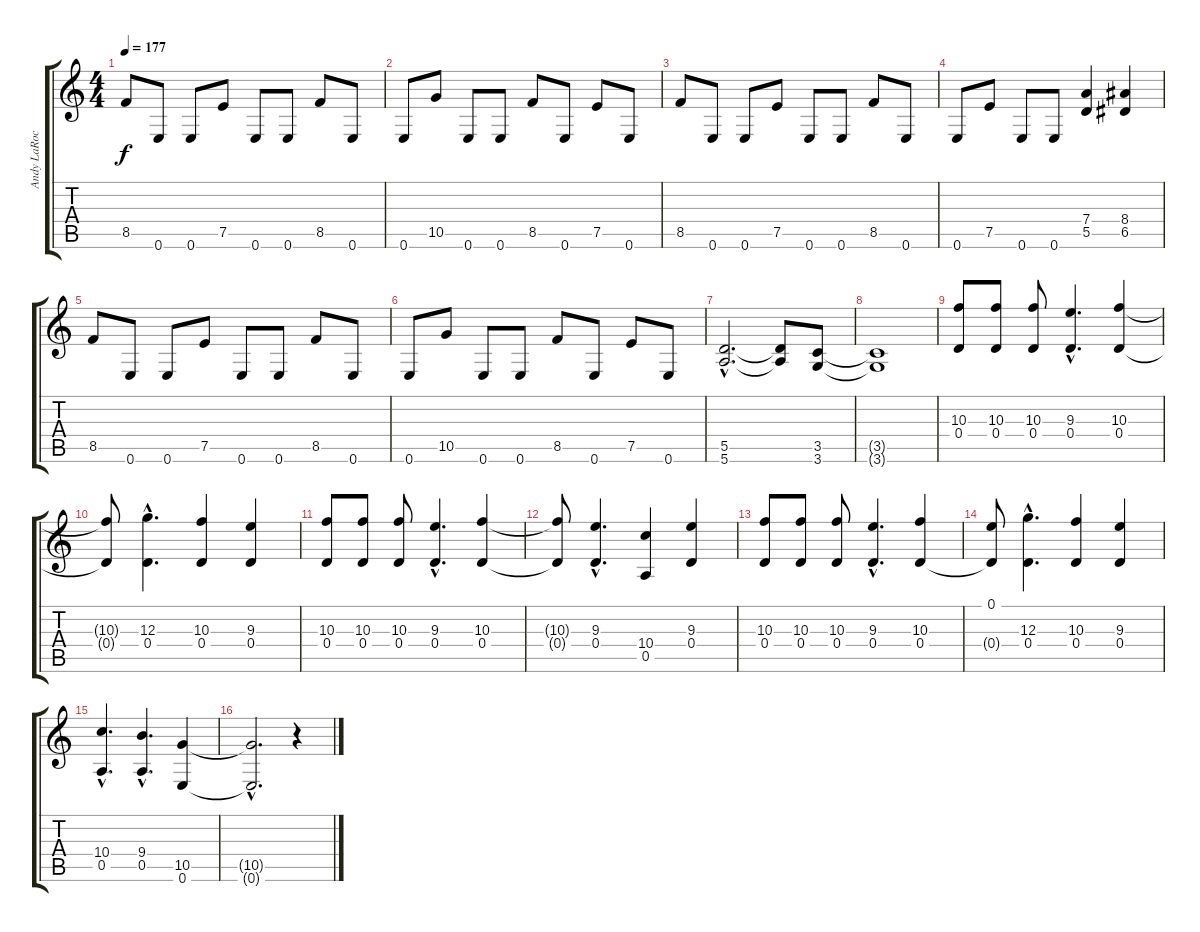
\track ("Andy LaRocque" "Andy LaRoc") {instrument distortionguitar}
\staff {score tabs}
\tuning (E4 B3 G3 D3 A2 E2) {hide}
\ts (4 4)
\tempo 177
\clef g2
\ks c
8.5.8{dy f} 0.6.8 0.6.8 7.5.8 0.6.8 0.6.8 8.5.8 0.6.8 |
0.6.8 10.5.8 0.6.8 0.6.8 8.5.8 0.6.8 7.5.8 0.6.8 |
8.5.8 0.6.8 0.6.8 7.5.8 0.6.8 0.6.8 8.5.8 0.6.8 |
0.6.8 7.5.8 0.6.8 0.6.8 (7.4 5.5).4 (8.4 6.5).4 |
8.5.8 0.6.8 0.6.8 7.5.8 0.6.8 0.6.8 8.5.8 0.6.8 |
0.6.8 10.5.8 0.6.8 0.6.8 8.5.8 0.6.8 7.5.8 0.6.8 |
(5.5{hac} 5.6{hac}).2{d} (5.5{t} 5.6{t}).8 (3.5 3.6).8 |
(3.5{t} 3.6{t}).1 |
(10.3 0.4).8 (10.3 0.4).8 (10.3 0.4).8 (9.3{hac} 0.4{hac}).4{d} (10.3 0.4).4 |
(10.3{t} 0.4{t}).8 (12.3{hac} 0.4{hac}).4{d} (10.3 0.4).4 (9.3 0.4).4 |
(10.3 0.4).8 (10.3 0.4).8 (10.3 0.4).8 (9.3{hac} 0.4{hac}).4{d} (10.3 0.4).4 |
(10.3{t} 0.4{t}).8 (9.3{hac} 0.4{hac}).4{d} (10.4 0.5).4 (9.3 0.4).4 |
(10.3 0.4).8 (10.3 0.4).8 (10.3 0.4).8 (9.3{hac} 0.4{hac}).4{d} (10.3 0.4).4 |
(0.1 0.4{t}).8 (12.3{hac} 0.4{hac}).4{d} (10.3 0.4).4 (9.3 0.4).4 |
(10.4{hac} 0.5{hac}).4{d} (9.4{hac} 0.5{hac}).4{d} (10.5 0.6).4 |
(10.5{hac t} 0.6{hac t}).2{d} r.4
